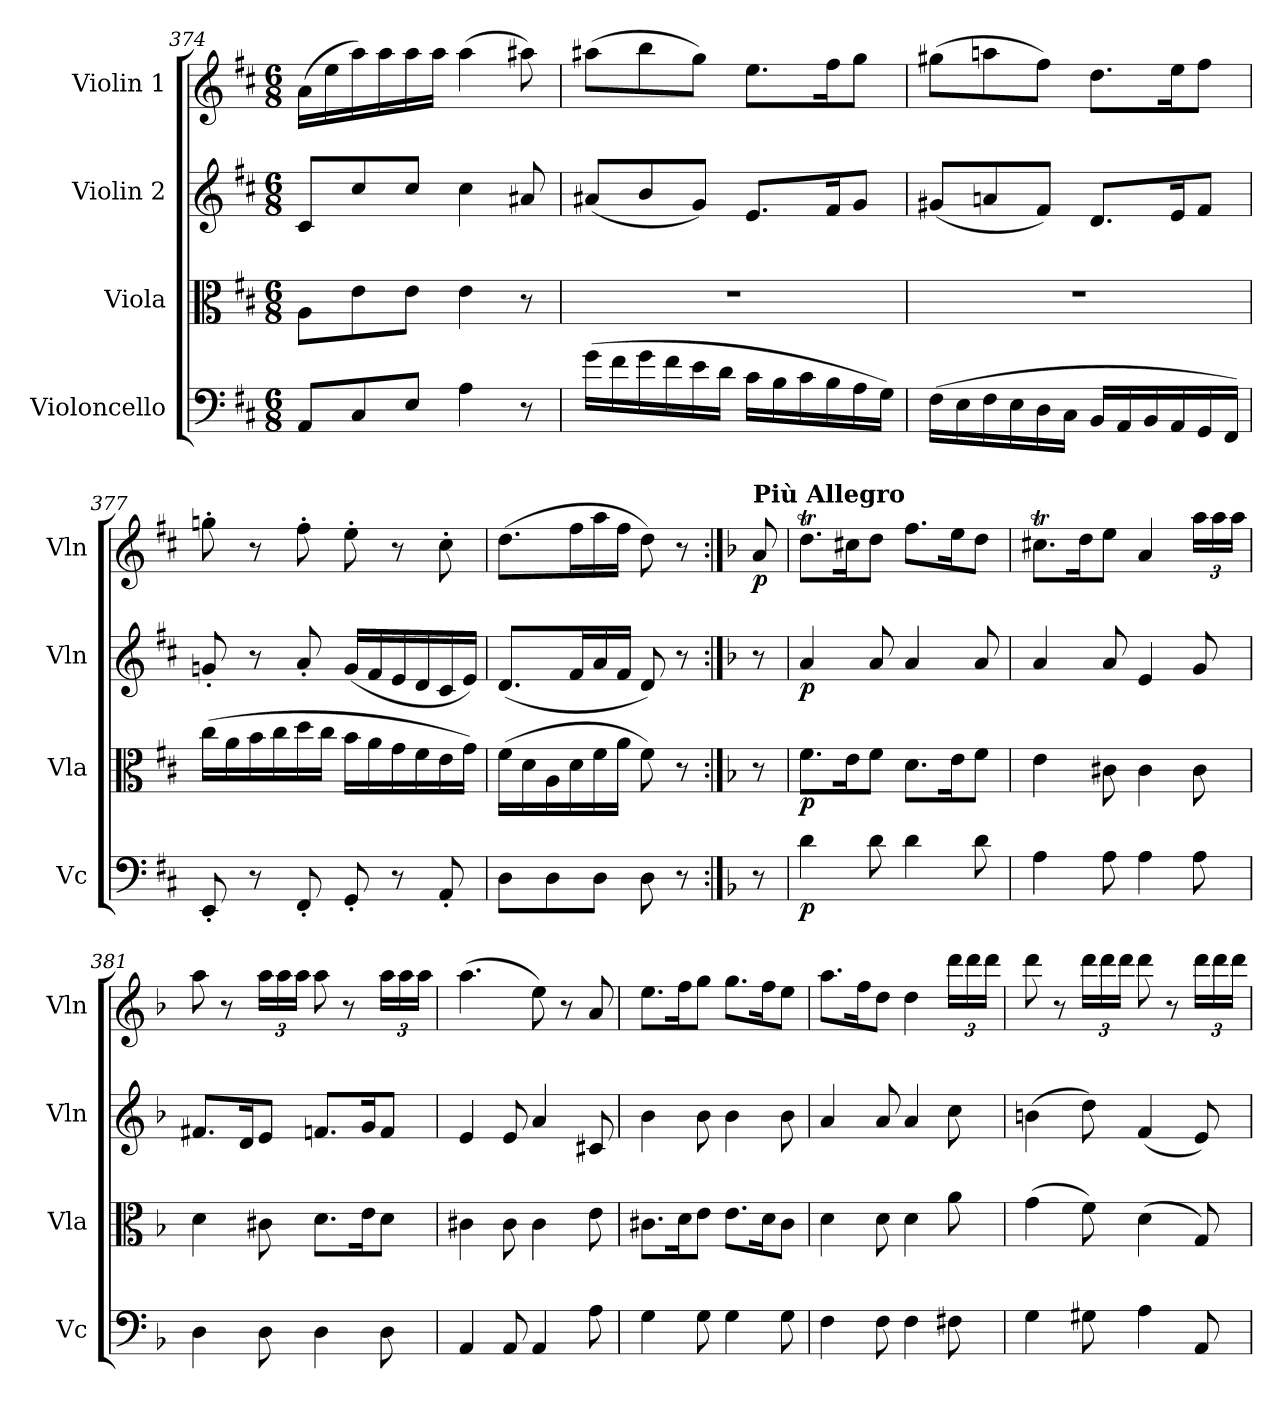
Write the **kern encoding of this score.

**kern	**dynam	**kern	**dynam	**kern	**dynam	**kern	**dynam
*part4	*part4	*part3	*part3	*part2	*part2	*part1	*part1
*staff4	*staff4	*staff3	*staff3	*staff2	*staff2	*staff1	*staff1
*I"Violoncello	*	*I"Viola	*	*I"Violin 2	*	*I"Violin 1	*
*I'Vc	*	*I'Vla	*	*I'Vln	*	*I'Vln	*
*clefF4	*	*clefC3	*	*clefG2	*	*clefG2	*
*k[f#c#]	*	*k[f#c#]	*	*k[f#c#]	*	*k[f#c#]	*
*M6/8	*	*M6/8	*	*M6/8	*	*M6/8	*
=374	=374	=374	=374	=374	=374	=374	=374
8AA/L	.	8A\L	.	8c#/L	.	(>16a\LL	.
.	.	.	.	.	.	16ee\	.
8C#/	.	8e\	.	8cc#/	.	16aa\)	.
.	.	.	.	.	.	16aa\	.
8E/J	.	8e\J	.	8cc#/J	.	16aa\	.
.	.	.	.	.	.	16aa\JJ	.
4A\	.	4e\	.	4cc#\	.	(>4aa\	.
8r	.	8r	.	8a#X/	.	8aa#X\)	.
=375	=375	=375	=375	=375	=375	=375	=375
(>16g\LL	.	2.r	.	(<8a#X/L	.	(>8aa#X\L	.
16f#\	.	.	.	.	.	.	.
16g\	.	.	.	8b/	.	8bb\	.
16f#\	.	.	.	.	.	.	.
16e\	.	.	.	8g/J)	.	8gg\J)	.
16d\JJ	.	.	.	.	.	.	.
16c#\LL	.	.	.	8.e/L	.	8.ee\L	.
16B\	.	.	.	.	.	.	.
16c#\	.	.	.	.	.	.	.
16B\	.	.	.	16f#/K	.	16ff#\K	.
16A\	.	.	.	8g/J	.	8gg\J	.
16G\JJ)	.	.	.	.	.	.	.
=376	=376	=376	=376	=376	=376	=376	=376
(>16F#\LL	.	2.r	.	(<8g#X/L	.	(>8gg#X\L	.
16E\	.	.	.	.	.	.	.
16F#\	.	.	.	8an/	.	8aan\	.
16E\	.	.	.	.	.	.	.
16D\	.	.	.	8f#/J)	.	8ff#\J)	.
16C#\JJ	.	.	.	.	.	.	.
16BB/LL	.	.	.	8.d/L	.	8.dd\L	.
16AA/	.	.	.	.	.	.	.
16BB/	.	.	.	.	.	.	.
16AA/	.	.	.	16e/K	.	16ee\K	.
16GG/	.	.	.	8f#/J	.	8ff#\J	.
16FF#/JJ)	.	.	.	.	.	.	.
=377	=377	=377	=377	=377	=377	=377	=377
8EE'/	.	(>16cc#\LL	.	8gn'/	.	8ggn'\	.
.	.	16a\	.	.	.	.	.
8r	.	16b\	.	8r	.	8r	.
.	.	16cc#\	.	.	.	.	.
8FF#'/	.	16dd\	.	8a'/	.	8ff#'\	.
.	.	16cc#\JJ	.	.	.	.	.
8GG'/	.	16b\LL	.	(<16g/LL	.	8ee'\	.
.	.	16a\	.	16f#/	.	.	.
8r	.	16g\	.	16e/	.	8r	.
.	.	16f#\	.	16d/	.	.	.
8AA'/	.	16e\	.	16c#/	.	8cc#'\	.
.	.	16g\JJ)	.	16e/JJ)	.	.	.
!!LO:PB:g=z
=377X18	=377X18	=377X18	=377X18	=377X18	=377X18	=377X18	=377X18
8D\L	.	(>16f#\LL	.	(<8.d/L	.	(>8.dd\L	.
.	.	16d\	.	.	.	.	.
8D\	.	16A\	.	.	.	.	.
.	.	16d\	.	16f#/L	.	16ff#\L	.
8D\J	.	16f#\	.	16a/	.	16aa\	.
.	.	16a\JJ	.	16f#/JJ	.	16ff#\JJ	.
8D\	.	8f#\)	.	8d/)	.	8dd\)	.
8r	.	8r	.	8r	.	8r	.
=378:|!	=378:|!	=378:|!	=378:|!	=378:|!	=378:|!	=378:|!	=378:|!
*k[b-]	*	*k[b-]	*	*k[b-]	*	*k[b-]	*
!	!	!	!	!	!	!LO:TX:a:B:t=Più Allegro	!
!	!	!	!	!	!	!	!LO:DY:b
8r	.	8r	.	8r	.	8a/	p
=379	=379	=379	=379	=379	=379	=379	=379
!	!LO:DY:b	!	!LO:DY:b	!	!LO:DY:b	!	!
4d\	p	8.f\L	p	4a/	p	8.ddT\L	.
.	.	16e\K	.	.	.	16cc#X\K	.
8d\	.	8f\J	.	8a/	.	8dd\J	.
4d\	.	8.d\L	.	4a/	.	8.ff\L	.
.	.	16e\K	.	.	.	16ee\K	.
8d\	.	8f\J	.	8a/	.	8dd\J	.
=380	=380	=380	=380	=380	=380	=380	=380
4A\	.	4e\	.	4a/	.	8.cc#Xt\L	.
.	.	.	.	.	.	16dd\K	.
8A\	.	8c#X\	.	8a/	.	8ee\J	.
4A\	.	4c#\	.	4e/	.	4a/	.
*	*	*	*	*	*	*Xbrackettup	*
8A\	.	8c#\	.	8g/	.	24aa\LL	.
.	.	.	.	.	.	24aa\	.
.	.	.	.	.	.	24aa\JJ	.
=381	=381	=381	=381	=381	=381	=381	=381
4D\	.	4d\	.	8.f#X/L	.	8aa\	.
.	.	.	.	.	.	8r	.
.	.	.	.	16d/K	.	.	.
8D\	.	8c#X\	.	8e/J	.	24aa\LL	.
.	.	.	.	.	.	24aa\	.
.	.	.	.	.	.	24aa\JJ	.
4D\	.	8.d\L	.	8.fn/L	.	8aa\	.
.	.	.	.	.	.	8r	.
.	.	16e\K	.	16g/K	.	.	.
8D\	.	8d\J	.	8f/J	.	24aa\LL	.
.	.	.	.	.	.	24aa\	.
.	.	.	.	.	.	24aa\JJ	.
=382	=382	=382	=382	=382	=382	=382	=382
4AA/	.	4c#X\	.	4e/	.	(>4.aa\	.
8AA/	.	8c#\	.	8e/	.	.	.
4AA/	.	4c#\	.	4a/	.	8ee\)	.
.	.	.	.	.	.	8r	.
8A\	.	8e\	.	8c#X/	.	8a/	.
=383	=383	=383	=383	=383	=383	=383	=383
4G\	.	8.c#X\L	.	4b-\	.	8.ee\L	.
.	.	16d\K	.	.	.	16ff\K	.
8G\	.	8e\J	.	8b-\	.	8gg\J	.
4G\	.	8.e\L	.	4b-\	.	8.gg\L	.
.	.	16d\K	.	.	.	16ff\K	.
8G\	.	8c#\J	.	8b-\	.	8ee\J	.
=384	=384	=384	=384	=384	=384	=384	=384
4F\	.	4d\	.	4a/	.	8.aa\L	.
.	.	.	.	.	.	16ff\K	.
8F\	.	8d\	.	8a/	.	8dd\J	.
4F\	.	4d\	.	4a/	.	4dd\	.
8F#X\	.	8a\	.	8cc\	.	24ddd\LL	.
.	.	.	.	.	.	24ddd\	.
.	.	.	.	.	.	24ddd\JJ	.
=385	=385	=385	=385	=385	=385	=385	=385
4G\	.	(>4g\	.	(>4bn\	.	8ddd\	.
.	.	.	.	.	.	8r	.
8G#X\	.	8f\)	.	8dd\)	.	24ddd\LL	.
.	.	.	.	.	.	24ddd\	.
.	.	.	.	.	.	24ddd\JJ	.
4A\	.	(>4d\	.	(<4f/	.	8ddd\	.
.	.	.	.	.	.	8r	.
8AA/	.	8G/)	.	8e/)	.	24ddd\LL	.
.	.	.	.	.	.	24ddd\	.
.	.	.	.	.	.	24ddd\JJ	.
=	=	=	=	=	=	=	=
*-	*-	*-	*-	*-	*-	*-	*-
